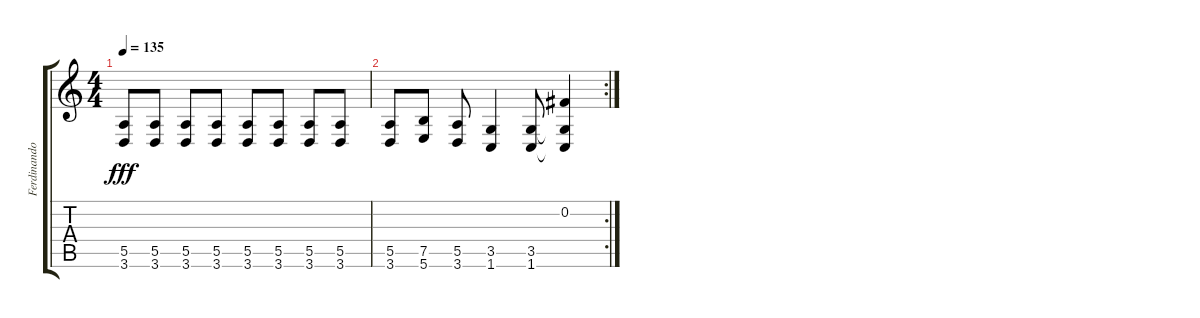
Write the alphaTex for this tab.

\track ("Ferdinando \"Herr Morbid\" Marchisio (Rhy" "Ferdinando") {instrument distortionguitar}
\staff {score tabs}
\tuning (B3 Gb3 D3 A2 E2 B1) {hide}
\ts (4 4)
\tempo 135
\clef g2
\ks c
(5.5 3.6).8{dy fff} (5.5 3.6).8 (5.5 3.6).8 (5.5 3.6).8 (5.5 3.6).8 (5.5 3.6).8 (5.5 3.6).8 (5.5 3.6).8 |
\rc 2
(5.5 3.6).8 (7.5 5.6).8 (5.5 3.6).8 (3.5 1.6).4 (3.5 1.6).8 (0.2 3.5{t} 1.6{t}).4
